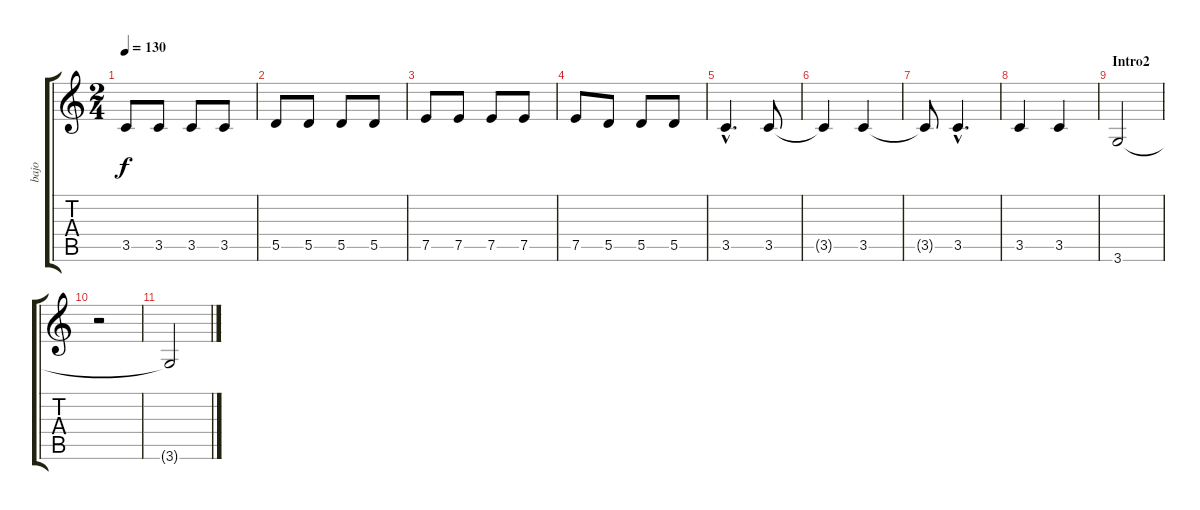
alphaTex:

\track ("bajo" "bajo") {instrument electricbassfinger}
\staff {score tabs}
\tuning (E4 B3 G3 D3 A2 E2) {hide}
\ts (2 4)
\tempo 130
\clef g2
\ks c
3.5.8{dy f} 3.5.8 3.5.8 3.5.8 |
5.5.8 5.5.8 5.5.8 5.5.8 |
7.5.8 7.5.8 7.5.8 7.5.8 |
7.5.8 5.5.8 5.5.8 5.5.8 |
3.5{hac}.4{d} 3.5.8 |
3.5{t}.4 3.5.4 |
3.5{t}.8 3.5{hac}.4{d} |
3.5.4 3.5.4 |
\section ("" "Intro2")
3.6.2 |
r.2 |
3.6{t}.2
